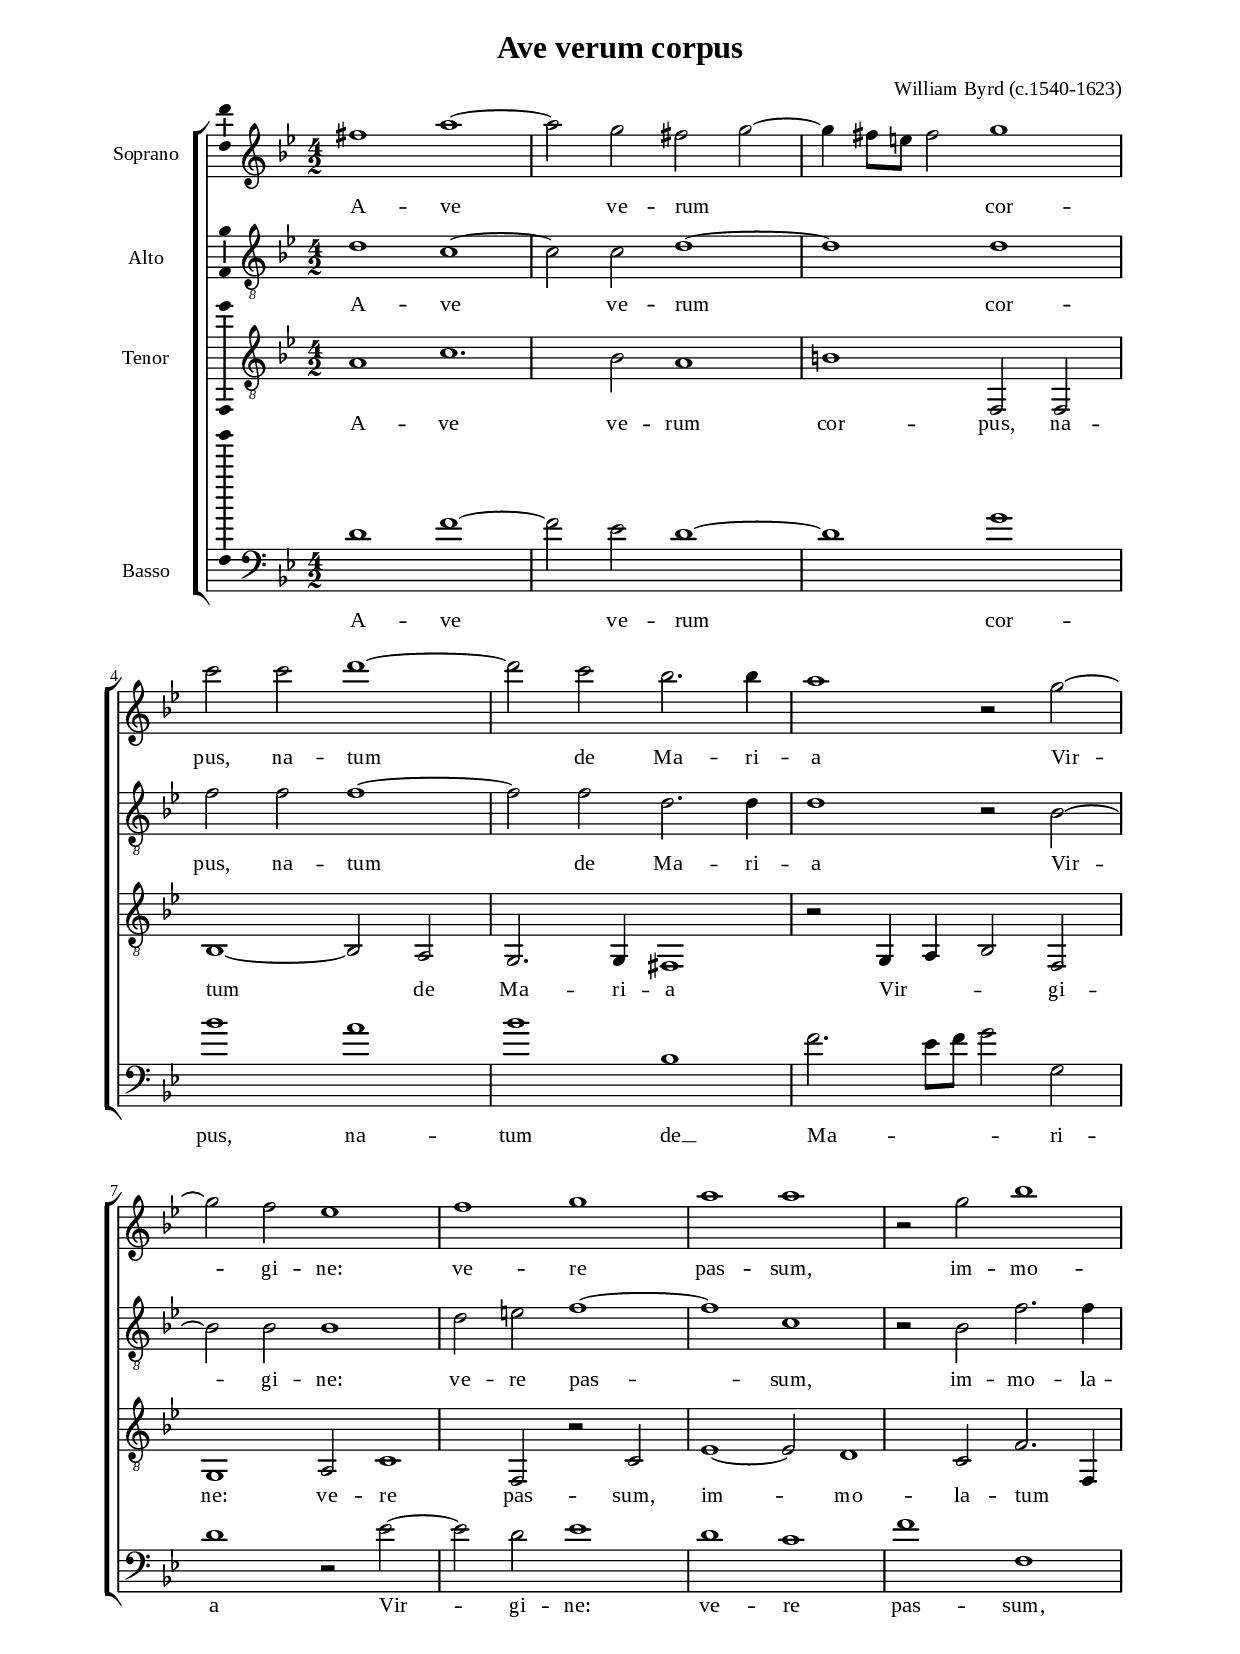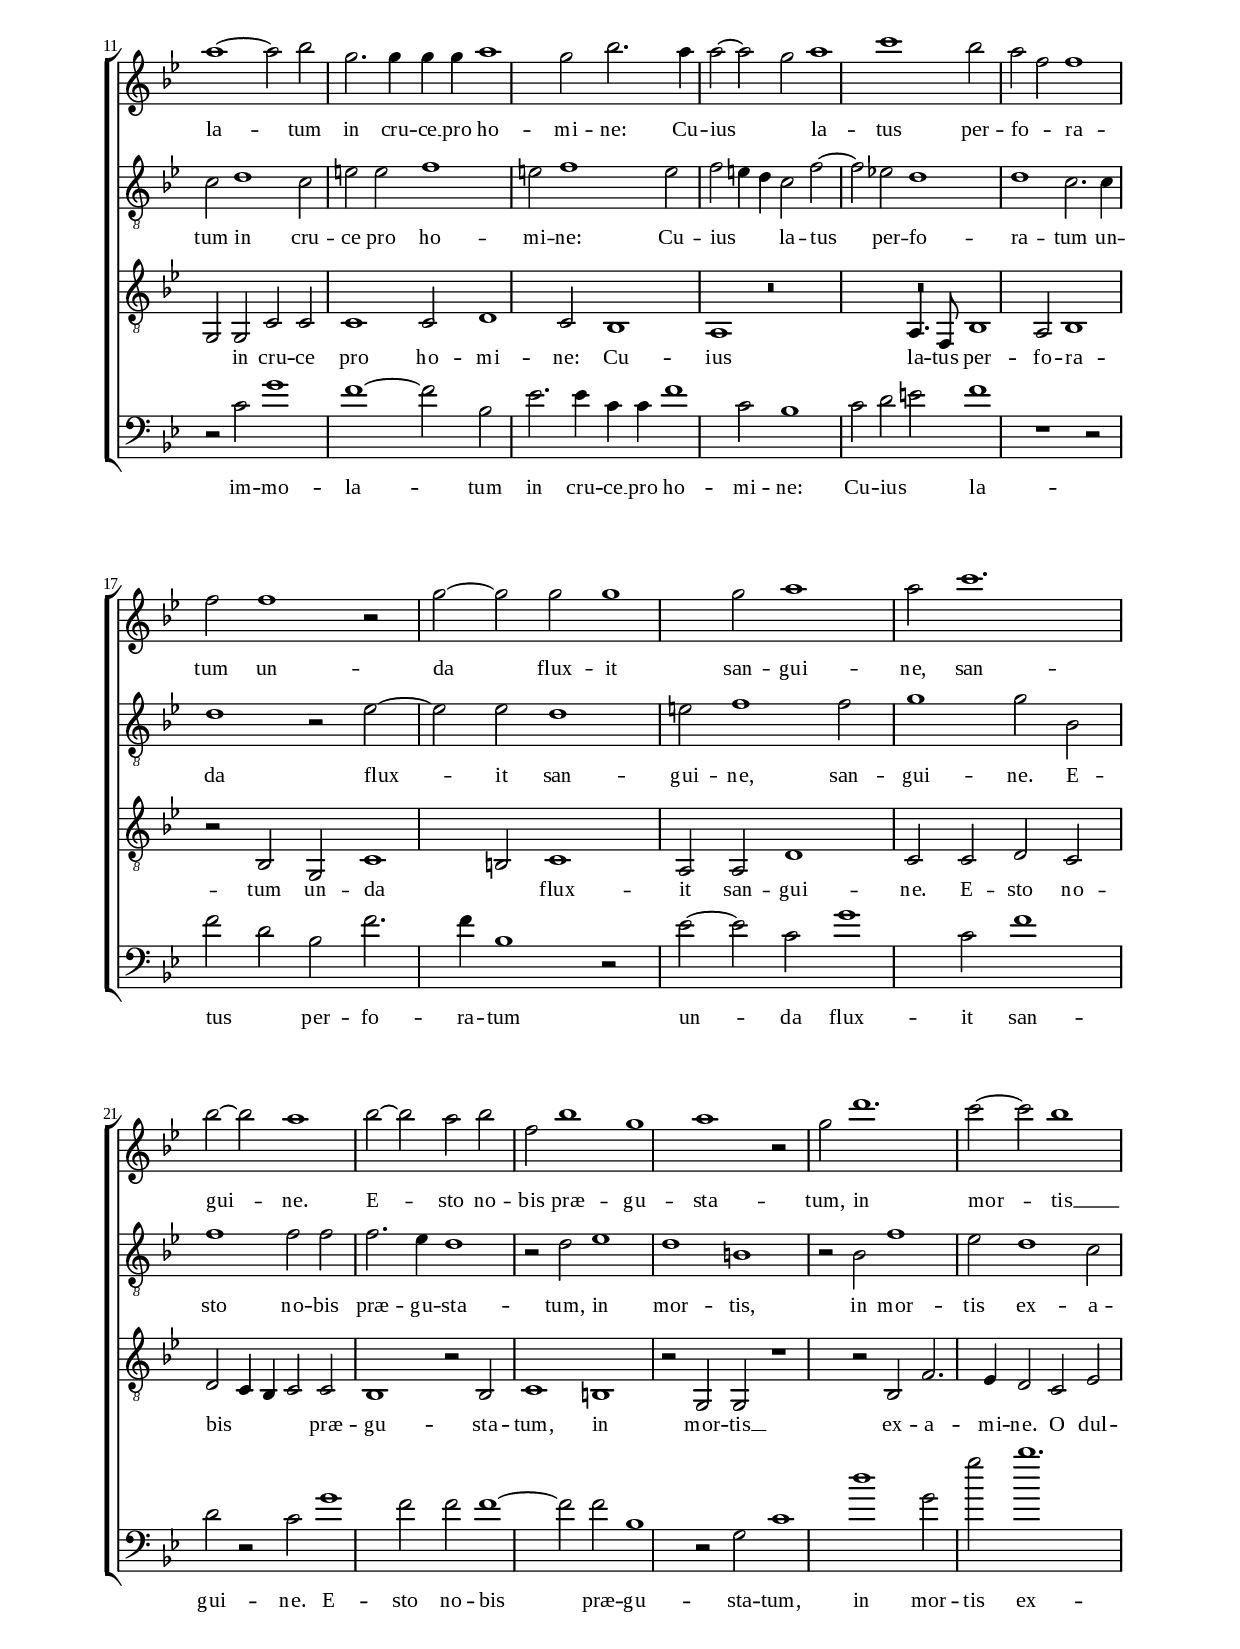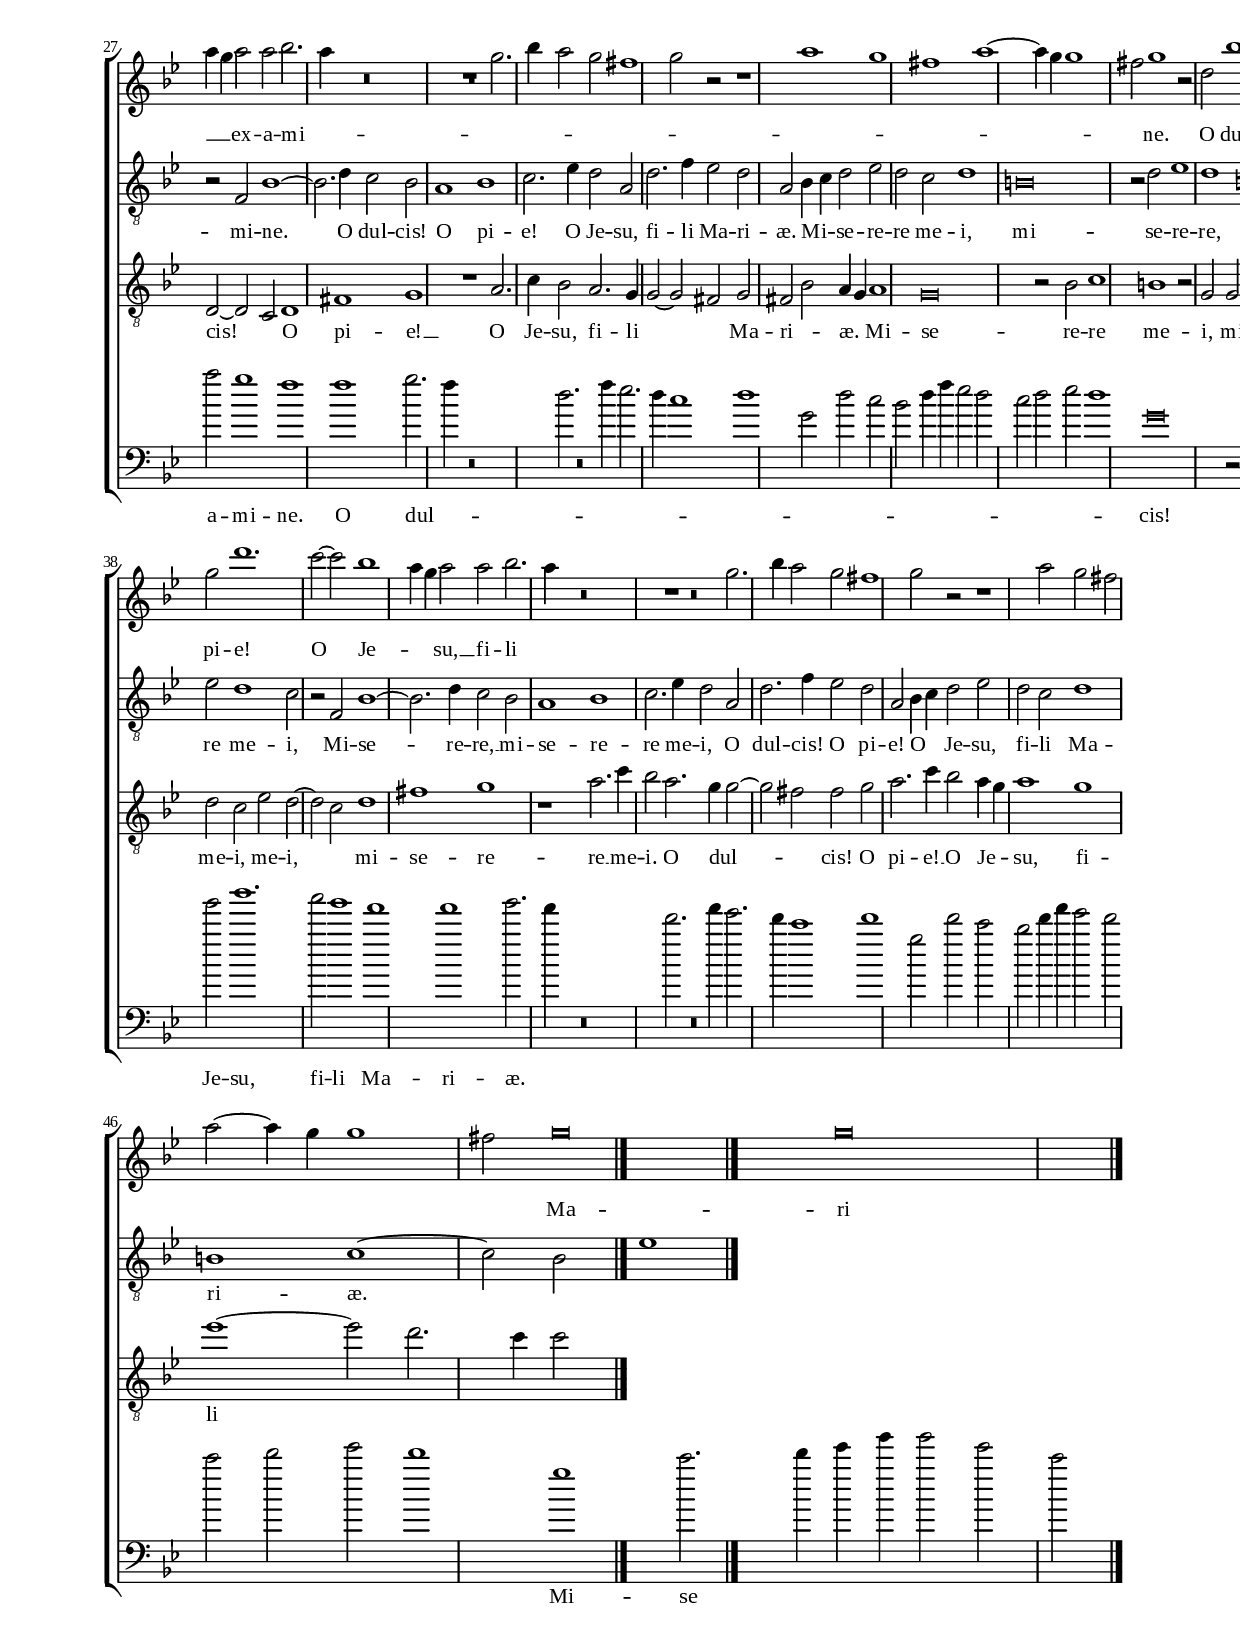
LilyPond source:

\version "2.18.2"
\include "english.ly"

\header {
  title = "Ave verum corpus"
  composer = "William Byrd (c.1540-1623)"
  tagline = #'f
  cpyright = "Public Domain"
}

\paper {
  #(set-paper-size "a4")

  print-first-page-number = ##t
  ragged-bottom = ##f
  ragged-last-bottom = ##t

  #(define fonts
      (make-pango-font-tree "Liberation Serif"
                            "Liberation Serif"
                            "Liberation Serif"
                            (/ 35 40)))


  top-margin = 20\mm
  left-margin = 20\mm
  right-margin = 20\mm
  %indent = #0
  print-page-number = ##f
  systems-per-page = #3
  system-system-spacing.basic-distance = #5
}

%#(set-global-staff-size 16.0)

global = {
  \time 4/2
  \key bf \major

  \override Accidental #'hide-tied-accidental-after-break = ##t
  \compressFullBarRests
  \override Voice.NoteHead #'style = #'baroque
  \set Score.doubleRepeatType = #":|.|:"
}

% Soprano music
musicSoprano = \relative c'' {
  % 1   g\breve |
  fs1 a ~ |
  a2 g fs( g ~ |
  g4 fs8[ e] fs2) g1 |
  
  % 5   a bf |
  c2 c d1 ~ |
  d2 c bf2. bf4 |
  a1 r2 g ~ |
  g f ef1 |
  
  % 10   d r2 f ~ |
  f g a1 |
  a r2 g |
  bf1 a ~ |
  a2 bf g2. g4 |
  
  % 15   fs1 r2 g ~ |
  g g a1 |
  g2 bf2. a4 a2 ~ |
  a( g) a1 |
  c bf2 a ~ |
  
  % 20   a g f2. f4 |
  f2 f1 f2 |
  f1 r2 g ~ |
  g g g1 |
  g2 a1 a2 |
  
  % 25   bf1 a2 a |
  c1. bf2 ~ |
  bf a1 bf2 ~ |
  bf a bf f |
  bf1 g |
  
  % 30   r2 g2 bf1 |
  a r2 g |
  d'1. c2 ~ |
  c bf1( a4 g) |
  a2 a bf2.( a4 |
  
  % 35   g1) fs |
  R\breve |
  r1 g2. bf4 |
  a2 g fs1 |
  g2 r r1 |
  
  % 40   a2. c4 bf2( a) |
  a g fs a ~ |
  a4( g g1 fs2) |
  g1 r2 d |
  bf'1 g |
  
  % 45   r2 g bf1 |
  a r2 g |
  d'1. c2 ~ |
  c bf1( a4 g) |
  a2 a bf2.( a4 |
  
  % 50   g1) fs |
  R\breve |
  r1 g2. bf4 |
  a2 g fs1 |
  g2 r r1 |
  
  % 55   a2. c4 bf2( a) |
  a2 g fs a ~ |
  a4( g g1 fs2) |
  g\breve |
  g |
  
  
  % 60   g\longa*1/2
  \bar "|."
}

% Soprano lyrics
lyricsSoprano = \lyricmode {
  A -- ve ve -- rum cor -- pus,
  na -- tum de Ma -- ri -- a Vir -- gi -- ne:
  ve -- re pas -- sum, im -- mo -- la -- tum
  in cru -- ce __ pro ho -- mi -- ne:
  Cu -- ius la -- tus per -- fo -- ra -- tum
  un -- da flux -- it san -- gui -- ne,
  san -- gui -- ne.
  E -- sto no -- bis præ -- gu -- sta -- tum,
  in mor -- tis __ ex -- a -- mi -- ne.
  O dul -- cis! O pi -- e! O Je -- su, __ fi -- li Ma -- ri -- æ.
  Mi -- se -- re -- re me -- i,
  mi -- se -- re -- re me -- i, me -- i.
  O dul -- cis! O pi -- e! O Je -- su, __ fi -- li Ma -- ri -- æ.
  Mi -- se -- re -- re me -- i,
  mi -- se -- re -- re me -- i, me -- i.
  A -- men.
}

% Alto music
musicAlto = \relative c' {
  % 1   d\breve |
  d1 c ~ |
  c2 c d1 ~ |
  d d |
  
  % 5   f f |
  f2 f f1 ~ |
  f2 f d2. d4 |
  d1 r2 bf ~ |
  bf bf bf1 |
  
  % 10   bf d ~ |
  d2 e f1 ~ |
  f c |
  r2 bf f'2. f4 |
  c2 d1 c2 |
  
  % 15   d1 r2 e ~ |
  e e f1 |
  e2 f1 e2 |
  f( e4 d) c2 f ~ |
  f ef! d1 |
  
  % 20   c d2. d4 |
  d1 c2. c4 |
  d1 r2 ef ~ |
  ef ef d1 |
  e2 f1 f2 |
  
  % 25   f1 f2 f |
  g1 g2 bf, |
  f'1 f2 f |
  f2. ef4 d1 |
  r2 d ef1 |
  
  % 30   d r2 d |
  d1 b |
  r2 bf f'1 |
  ef2 d1 c2 |
  r2 f, bf1 ~ |
  
  % 35   bf2( a4 g) a1 |
  bf2. d4 c2 bf |
  a1 bf |
  c2. ef4 d2 a |
  d2. f4 ef2 d |
  
  % 40   c a d2. c4 |
  a2 bf4( c) d2 ef |
  d c d1 |
  b\breve |
  r2 d ef1 |
  
  % 45   d r2 d |
  d1 b |
  r2 bf f'1 |
  ef2 d1 c2 |
  r2 f, bf1 ~ |
  
  % 50   bf2( a4 g) a1 |
  bf2. d4 c2 bf |
  a1 bf |
  c2. ef4 d2 a |
  d2. f4 ef2 d |
  
  % 55   c a d2. c4 |
  a2 bf4( c) d2 ef |
  d c d1 |
  b c ~ |
  c2( bf ef1~|
  
  % 60   ef2 d4 c) d\longa*1/4
  \bar "|."
}

% Alto lyrics
lyricsAlto = \lyricmode {
  A -- ve ve -- rum cor -- pus,
  na -- tum de Ma -- ri -- a Vir -- gi -- ne:
  ve -- re pas -- sum, im -- mo -- la -- tum
  in cru -- ce pro ho -- mi -- ne:
  Cu -- ius la -- tus per -- fo -- ra -- tum
  un -- da flux -- it san -- gui -- ne,
  san -- gui -- ne.
  E -- sto no -- bis præ -- gu -- sta -- tum,
  in mor -- tis,
  in mor -- tis ex -- a -- mi -- ne.
  O dul -- cis! O pi -- e! O Je -- su, fi -- li Ma -- ri -- æ.
  Mi -- se -- re -- re me -- i,
  mi -- se -- re -- re,
  mi -- se -- re -- re me -- i,
  Mi -- se -- re -- re, __
  mi -- se -- re -- re me -- i,
  O dul -- cis! O pi -- e! O Je -- su, fi -- li Ma -- ri -- æ.
  Mi -- se -- re -- re me -- i,
  mi -- se -- re -- re, __
  mi -- se -- re -- re me -- i,
  Mi -- se -- re -- re, __
  mi -- se -- re -- re me -- i,
  A -- men.
}

% Tenor music
musicTenor = \relative c' {
  % 1   bf\breve |
  a |
  c1. bf2 |
  a1 b |
  
  % 5   c d |
  f,2 f bf1 ~ |
  bf2 a g2. g4 |
  fs1 r2 g4( a |
  bf2) f g1 |
  
  % 10   f bf |
  a2 c1 f,2 |
  r2 c' ef1 ~ |
  ef2 d1 c2 |
  f2.( f,4 g2) g |
  
  % 15   a1 r2 c ~ |
  c c c1 |
  c2 d1 c2 |
  bf1 a |
  R\breve |
  
  % 20   r2 c1 bf2 |
  a4. f8 bf1 a2 |
  bf1 r2 bf |
  g c1( b2) |
  c1 a2 a |
  d1 c2 c |
  
  % 25   ef1. d2 ~ |
  d c d( c4 bf |
  c2) c bf1 |
  r2 bf c1 |
  b r2 g |
  
  % 30   fs1 g ~ |
  g r1 |
  r2 bf f'2. ef4 |
  d2 c ef d ~ |
  d( c) d1 |
  
  % 35   g,2. bf4 a2 g |
  fs1 g |
  r1 a2. c4 |
  bf2 a2. g4( g2 ~ |
  g fs) g fs ~ |
  
  % 40   fs g a2. c4 |
  bf2 a4( g) a1 |
  g\breve |
  r2 bf c1 |
  b r2 g |
  
  % 45   fs1 g ~ |
  g r1 |
  r2 bf f'2. ef4 |
  d2 c ef d ~ |
  d( c) d1 |
  
  % 50   g,2. bf4 a2 g |
  fs1 g |
  r1 a2. c4 |
  bf2 a2. g4( g2 ~ |
  g fs)

  % 55   g2 fs ~ |
  fs g a2. c4 |
  bf2 a4( g) a1 |
  g ef' ~ |
  ef2( d2. c4 c2 ~ |
  
  % 60   c b4 a) b\longa*1/4
  \bar "|."
}

% Tenor lyrics
lyricsTenor = \lyricmode {
  A -- ve ve -- rum cor -- pus,
  na -- tum de Ma -- ri -- a Vir -- gi -- ne:
  ve -- re pas -- sum, im -- mo -- la -- tum
  in cru -- ce pro ho -- mi -- ne:
  Cu -- ius la -- tus per -- fo -- ra -- tum
  un -- da flux -- it san -- gui -- ne.
  E -- sto no -- bis præ -- gu -- sta -- tum,
  in mor -- tis __ ex -- a -- mi -- ne.
  O dul -- cis! O pi -- e! __ O Je -- su, fi -- li Ma -- ri -- æ.
  Mi -- se -- re -- re me -- i,
  mi -- se -- re -- re me -- i, me -- i,
  mi -- se -- re -- re __ me -- i.
  O dul -- cis! O pi -- e! __ O Je -- su, fi -- li Ma -- ri -- æ.
  Mi -- se -- re -- re me -- i,
  mi -- se -- re -- re me -- i, me -- i,
  mi -- se -- re -- re __ me -- i.
  A -- men.
}

% Basso music
musicBass = \relative c' {
  % 1   g\breve |
  d1 f ~ |
  f2 ef d1 ~ |
  d g |

  % 5   f bf,2 bf' ~ |
  bf a bf bf, |
  f'2.( ef8[ f] g2) g, |
  d'1 r2 ef ~ |
  ef d ef1 |

  % 10   bf1. d2 ~ |
  d c f1 |
  f, r2 c' |
  g'1 f1 ~ |
  f2 bf, ef2. ef4 |

  % 15   d1 r2 c ~ |
  c c f1 |
  c2 bf1 c2 |
  d( e) f1 |
  r1 r2 f ~ |

  % 20   f ef d1 ~ |
  d2 bf f'2. f4 |
  bf,1 r2 ef ~ |
  ef c g'1 |
  c,2 f1 d2 |

  % 25   bf1 f' |
  r2 c g'1 |
  f2 f f1 ~ |
  f2 f bf,1 |
  r2 g c1 |

  % 30   g r2 g |
  d'1 g,2 g' |
  bf1. a2 |
  g1 f |
  f g2.( f4 |

  % 35   ef1) d |
  R\breve |
  d2. f4 ef2. d4 |
  c1 d |
  g,2 d' c2 bf |

  % 40   a1 g2 d' ~ |
  d4 f ef2 d c( |
  d ef d1) |
  g,\breve |
  r2 g c1 |

  % 45   g r2 g |
  d'1 g,2 g' |
  bf1. a2 |
  g1 f |
  f g2.( f4 |

  % 50   ef1) d |
  R\breve |
  d2. f4 ef2. d4 |
  c1 d |
  g,2 d' c bf |

  % 55   a1 g2 d' ~ |
  d4 f ef2 d c( |
  d ef d1) |
  g, c2.( d4 |
  ef g g2 ef c) |

  % 60   g'\longa*1/2
  \bar "|."
}

% Basso lyrics
lyricsBass = \lyricmode {
  A -- ve ve -- rum cor -- pus,
  na -- tum de __ Ma -- ri -- a Vir -- gi -- ne:
  ve -- re pas -- sum, im -- mo -- la -- tum
  in cru -- ce __ pro ho -- mi -- ne:
  Cu -- ius la -- tus per -- fo -- ra -- tum
  un -- da flux -- it san -- gui -- ne.
  E -- sto no -- bis præ -- gu -- sta -- tum,
  in mor -- tis ex -- a -- mi -- ne.
  O dul -- cis! O pi -- e! O Je -- su, fi -- li Ma -- ri -- æ.
  Mi -- se -- re -- re me -- i,
  mi -- se -- re -- re me -- i,
  mi -- se -- re -- re me -- i.
  O dul -- cis! O pi -- e! O Je -- su, fi -- li Ma -- ri -- æ.
  Mi -- se -- re -- re me -- i,
  mi -- se -- re -- re me -- i,
  mi -- se -- re -- re me -- i.
  A -- men.
}

% 10. Layout
\score {
   <<
    \new ChoirStaff = choirStaff \with {
        %\override StaffGrouper #'staff-staff-spacing #'padding = #3.0
    } <<
        \new Voice <<
        \set Staff.instrumentName = #"Soprano"
        \clef "treble"
        \global
        \musicSoprano
      >>
      \addlyrics { \lyricsSoprano }
      \new Voice <<
        \set Staff.instrumentName = #"Alto"
        \clef "treble_8"
        \global
        \musicAlto
      >>
      \addlyrics { \lyricsAlto }
      \new Voice <<
        \set Staff.instrumentName = #"Tenor"
        \clef "treble_8"
        \global
        \musicTenor
      >>
      \addlyrics { \lyricsTenor }
      \new Voice <<
        \set Staff.instrumentName = #"Basso"
        \clef "bass"
        \global
        \musicBass
      >>
      \addlyrics { \lyricsBass }
     >>
   >>

  \layout {
    ragged-bottom = ##f
    \context {
      \Lyrics
      \override  LyricHyphen #'minimum-distance = #0.8
    }

    \context {
      \Staff
      \consists Ambitus_engraver
       autoBeaming = ##t
      \override Slur #'transparent = ##t
      \remove "New_fingering_engraver"
    }
    \context {
      \Voice
      \remove "New_fingering_engraver"
    }

    \context {
      \RhythmicStaff
      \remove "Staff_symbol_engraver"
      \omit Clef
      \omit TimeSignature
      \omit NoteHead
      \omit Ambitus
      \override Stem.length = #6
      fontSize = #-1
      \stemUp
      \autoBeamOff
      \override Flag.stencil = #old-straight-flag
      \override Stem.thickness = #1.0
      \override Dots.extra-offset = #'(0.5 . 1)
      \override Stem.extra-offset = #'(0.5 . 0)
      \override Flag.extra-offset = #'(0.5 . 0)
      \override BreathingSign.text = \markup { \musicglyph #"scripts.rvarcomma" }
    }
  }
}
